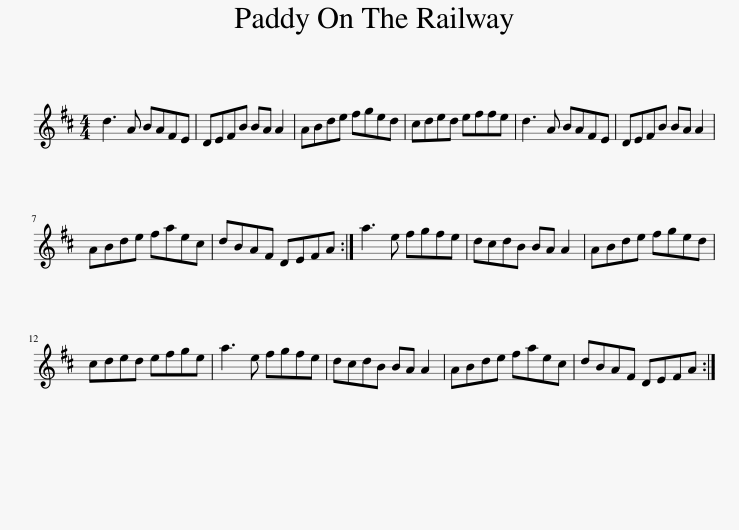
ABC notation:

X:1
L:1/8
M:4/4
I:linebreak $
K:D
V:1 treble
V:1
 d3 A BAFE | DEFB BA A2 | ABde fged | cded effe | d3 A BAFE | %5
 DEFB BA A2 |$ ABde faec | dBAF DEFA :| a3 e fgfe | dcdB BA A2 | %10
 ABde fged |$ cded efge | a3 e fgfe | dcdB BA A2 | ABde faec | %15
 dBAF DEFA :| %16
